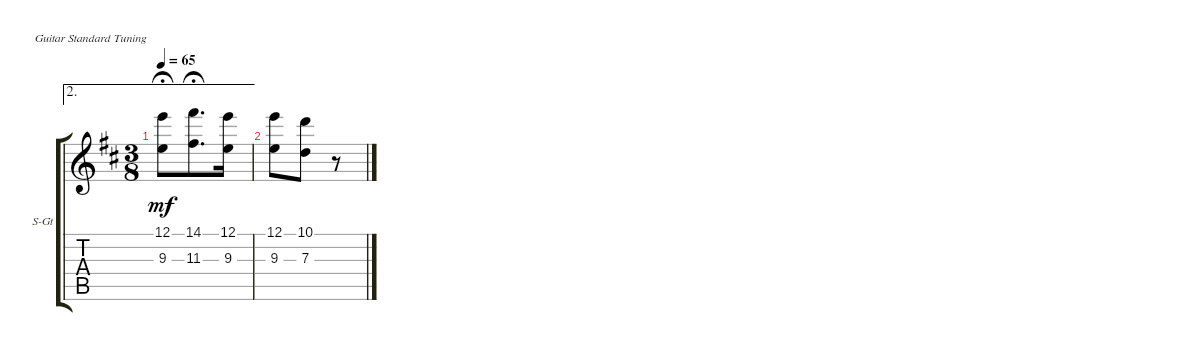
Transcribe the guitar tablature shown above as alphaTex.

\defaultSystemsLayout 4
\bracketExtendMode groupsimilarinstruments
\useSystemSignSeparator
\singleTrackTrackNamePolicy allsystems
\multiTrackTrackNamePolicy allsystems
\firstSystemTrackNameOrientation horizontal
\otherSystemsTrackNameOrientation horizontal
\track ("Steel Guitar" "S-Gt") {instrument acousticguitarsteel}
\staff {score tabs}
\tuning (E4 B3 G3 D3 A2 E2)
\ae 2
\ts (3 8)
\tempo 65
\clef g2
\ks d
(12.1 9.3).8{dy mf fermata (medium 0.5)} (14.1 11.3).8{d fermata (medium 0.5)} (9.3 12.1).16 |
(12.1 9.3).8 (7.3 10.1).8 r.8
